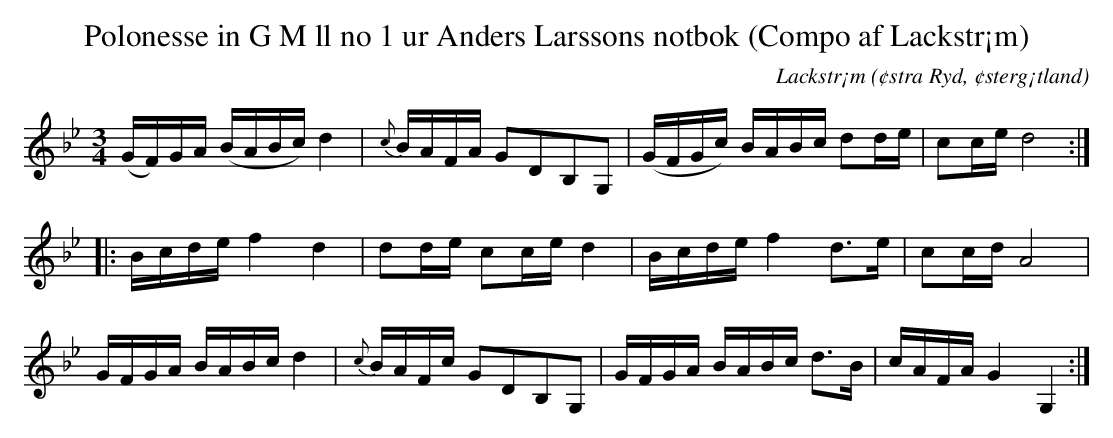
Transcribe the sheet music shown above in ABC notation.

X:1
T:Polonesse in G M ll no 1 ur Anders Larssons notbok (Compo af Lackstr¡m)
O:¢stra Ryd, ¢sterg¡tland
C:Lackstr¡m
M:3/4
L:1/16
K:Gm
(GF)GA (BABc) d4|{c}BAFA G2D2B,2G,2| (GFGc) BABc d2de|c2ce d8:|
|:Bcde f4 d4|d2de c2ce d4|Bcde f4 d3e|c2cd A8|
GFGA BABc d4|{c}BAFc G2D2B,2G,2|GFGA BABc d2>B2 | cAFA G4 G,4:|
